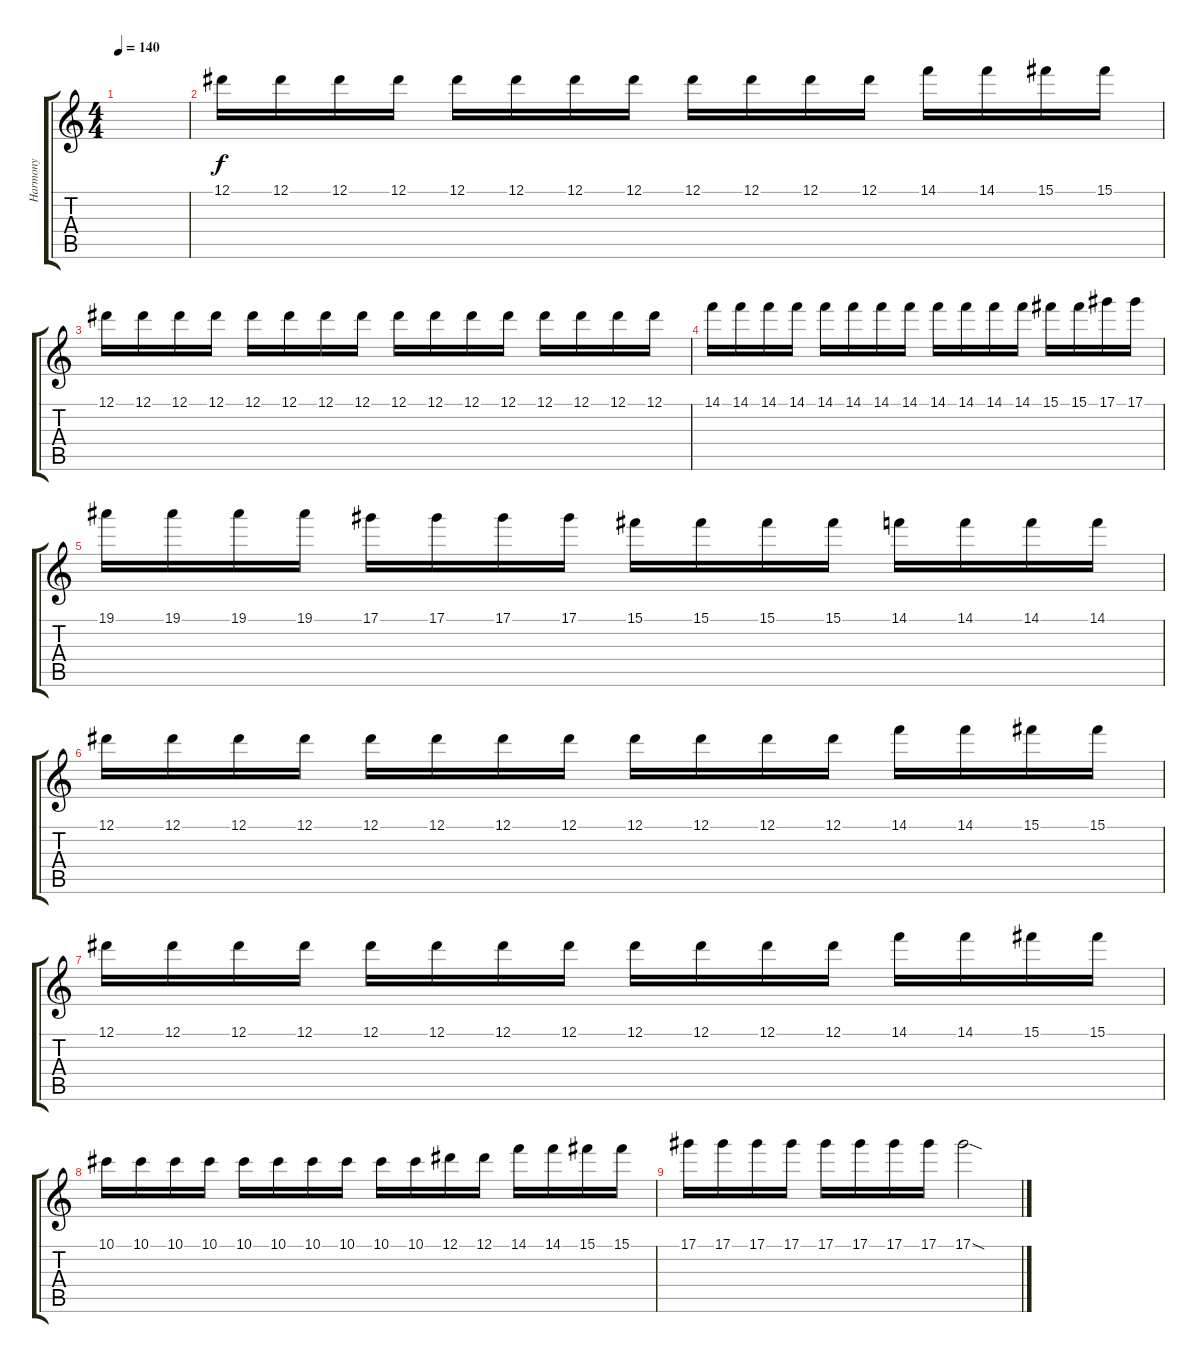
\track ("Harmony" "Harmony") {instrument distortionguitar}
\staff {score tabs}
\tuning (Eb4 Bb3 Gb3 Db3 Ab2 Eb2) {hide}
\ts (4 4)
\tempo 140
\clef g2
\ks c
|
12.1.16 12.1.16 12.1.16 12.1.16 12.1.16 12.1.16 12.1.16 12.1.16 12.1.16 12.1.16 12.1.16 12.1.16 14.1.16 14.1.16 15.1.16 15.1.16 |
12.1.16 12.1.16 12.1.16 12.1.16 12.1.16 12.1.16 12.1.16 12.1.16 12.1.16 12.1.16 12.1.16 12.1.16 12.1.16 12.1.16 12.1.16 12.1.16 |
14.1.16 14.1.16 14.1.16 14.1.16 14.1.16 14.1.16 14.1.16 14.1.16 14.1.16 14.1.16 14.1.16 14.1.16 15.1.16 15.1.16 17.1.16 17.1.16 |
19.1.16 19.1.16 19.1.16 19.1.16 17.1.16 17.1.16 17.1.16 17.1.16 15.1.16 15.1.16 15.1.16 15.1.16 14.1.16 14.1.16 14.1.16 14.1.16 |
12.1.16 12.1.16 12.1.16 12.1.16 12.1.16 12.1.16 12.1.16 12.1.16 12.1.16 12.1.16 12.1.16 12.1.16 14.1.16 14.1.16 15.1.16 15.1.16 |
12.1.16 12.1.16 12.1.16 12.1.16 12.1.16 12.1.16 12.1.16 12.1.16 12.1.16 12.1.16 12.1.16 12.1.16 14.1.16 14.1.16 15.1.16 15.1.16 |
10.1.16 10.1.16 10.1.16 10.1.16 10.1.16 10.1.16 10.1.16 10.1.16 10.1.16 10.1.16 12.1.16 12.1.16 14.1.16 14.1.16 15.1.16 15.1.16 |
17.1.16 17.1.16 17.1.16 17.1.16 17.1.16 17.1.16 17.1.16 17.1.16 17.1{sod}.2
